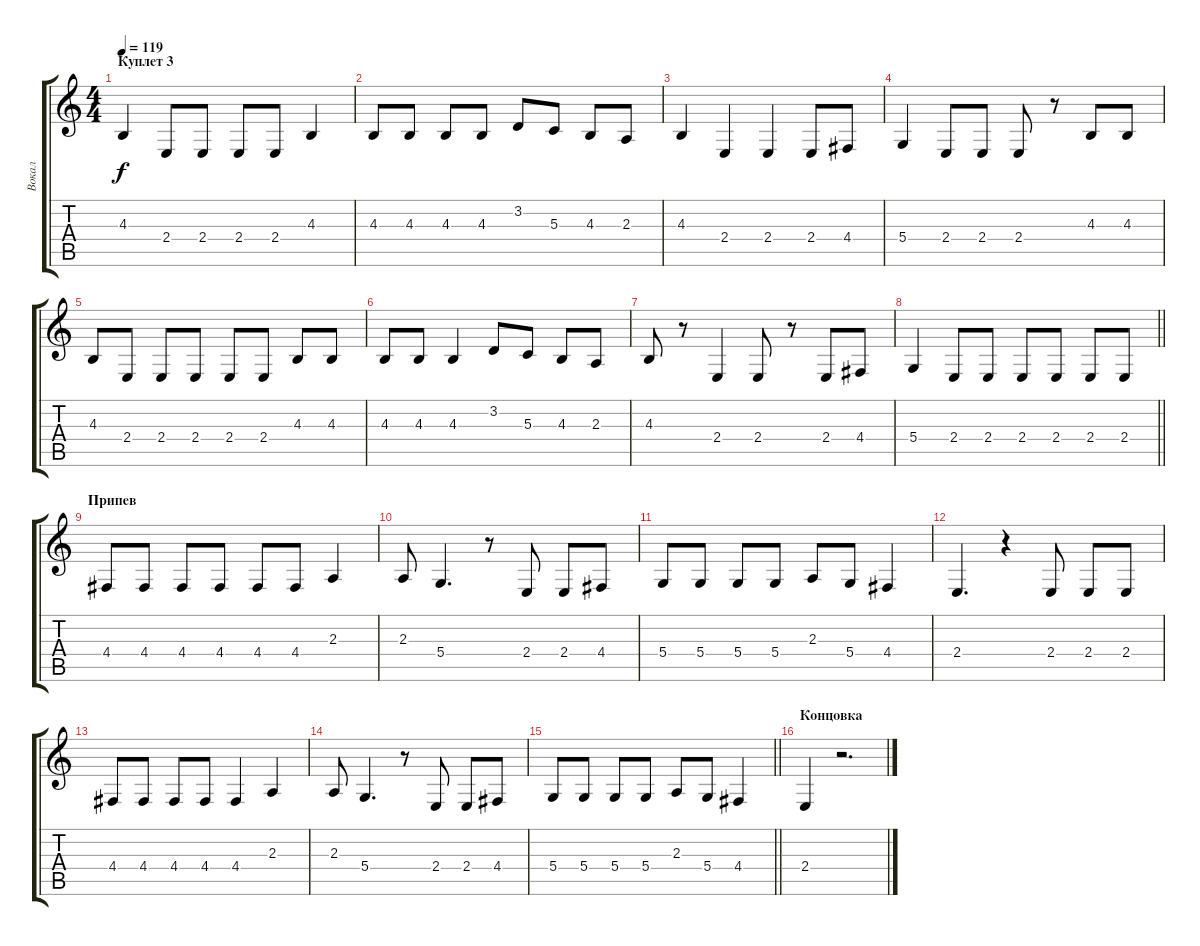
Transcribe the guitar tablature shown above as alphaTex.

\track ("Вокал" "Вокал") {instrument tenorsax}
\staff {score tabs}
\tuning (E4 B3 G3 D3 A2 E2) {hide}
\ts (4 4)
\section ("" "Куплет 3")
\tempo 119
\clef g2
\ks c
4.3.4{dy f} 2.4.8 2.4.8 2.4.8 2.4.8 4.3.4 |
4.3.8 4.3.8 4.3.8 4.3.8 3.2.8 5.3.8 4.3.8 2.3.8 |
4.3.4 2.4.4 2.4.4 2.4.8 4.4.8 |
5.4.4 2.4.8 2.4.8 2.4.8 r.8 4.3.8 4.3.8 |
4.3.8 2.4.8 2.4.8 2.4.8 2.4.8 2.4.8 4.3.8 4.3.8 |
4.3.8 4.3.8 4.3.4 3.2.8 5.3.8 4.3.8 2.3.8 |
4.3.8 r.8 2.4.4 2.4.8 r.8 2.4.8 4.4.8 |
\barLineRight lightlight
5.4.4 2.4.8 2.4.8 2.4.8 2.4.8 2.4.8 2.4.8 |
\section ("" "Припев")
4.4.8 4.4.8 4.4.8 4.4.8 4.4.8 4.4.8 2.3.4 |
2.3.8 5.4.4{d} r.8 2.4.8 2.4.8 4.4.8 |
5.4.8 5.4.8 5.4.8 5.4.8 2.3.8 5.4.8 4.4.4 |
2.4.4{d} r.4 2.4.8 2.4.8 2.4.8 |
4.4.8 4.4.8 4.4.8 4.4.8 4.4.4 2.3.4 |
2.3.8 5.4.4{d} r.8 2.4.8 2.4.8 4.4.8 |
\barLineRight lightlight
5.4.8 5.4.8 5.4.8 5.4.8 2.3.8 5.4.8 4.4.4 |
\section ("" "Концовка")
2.4.4 r.2{d}
